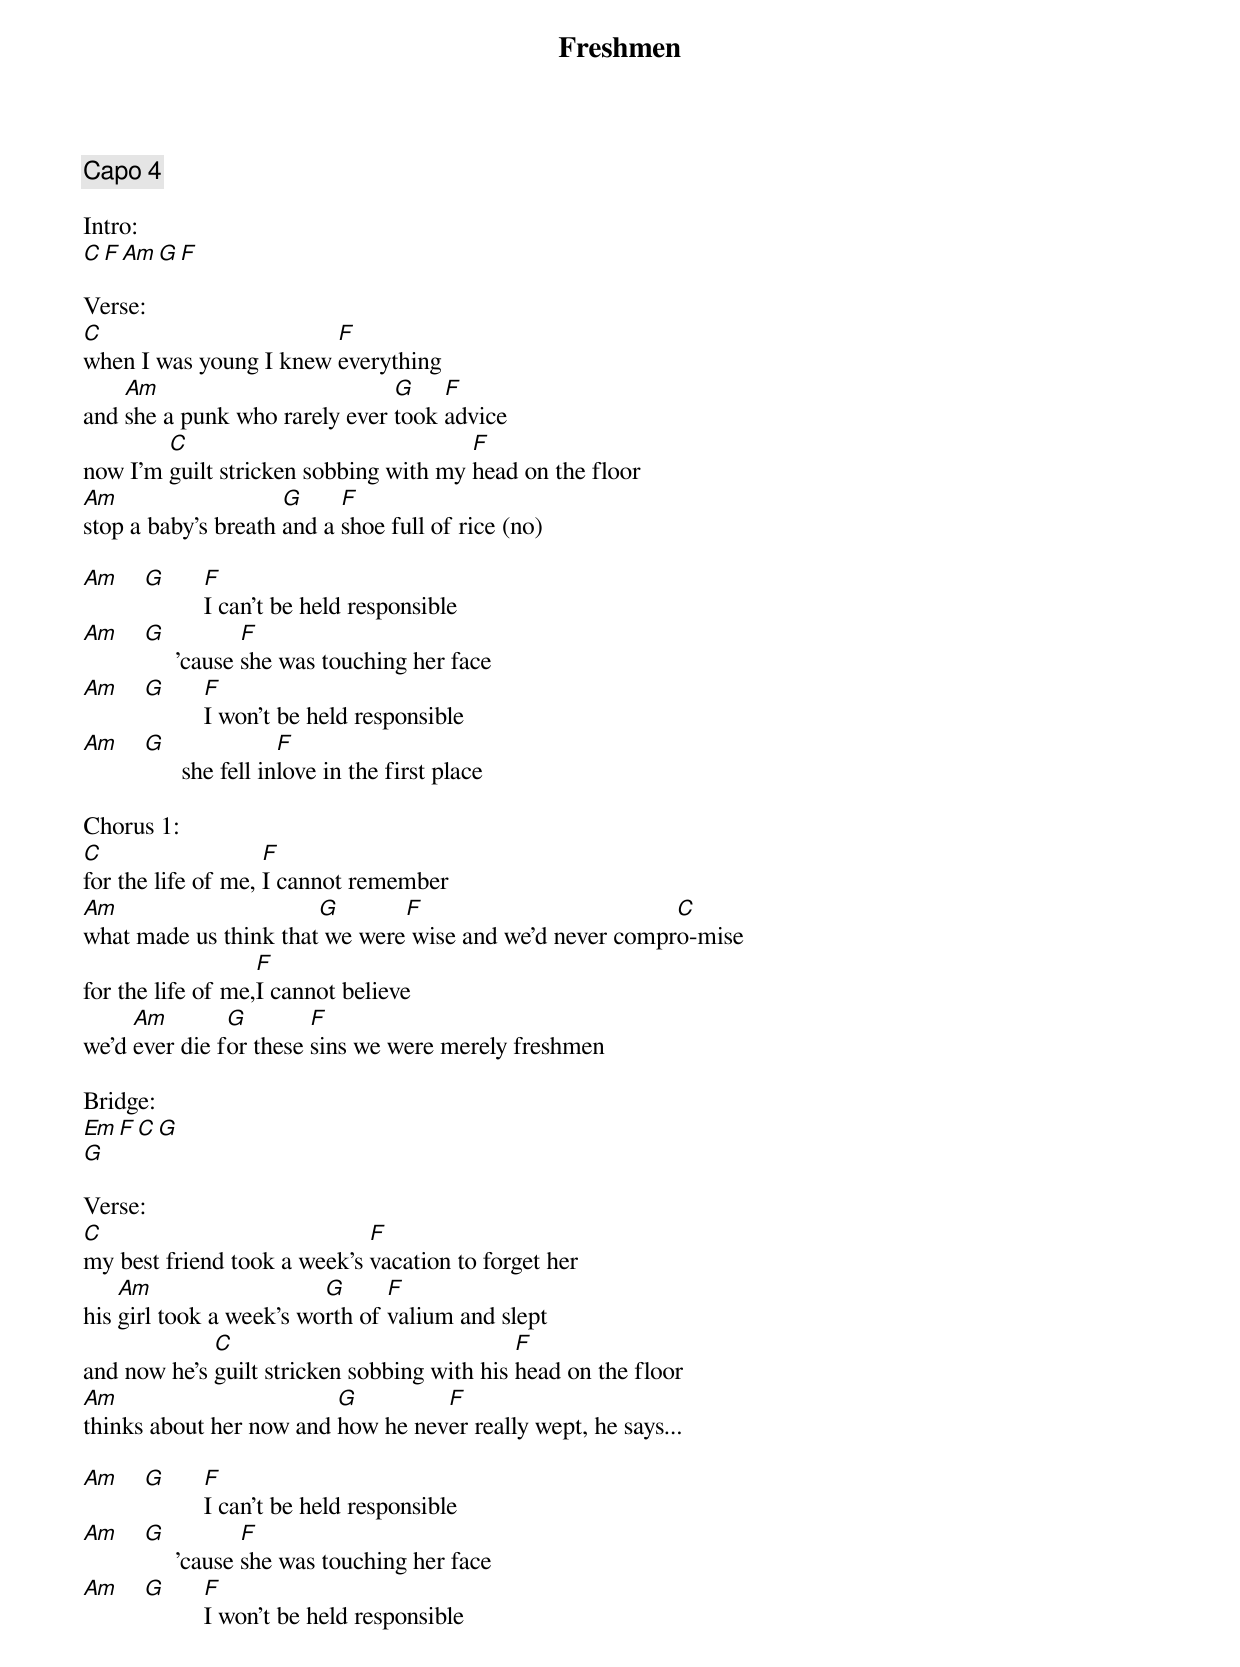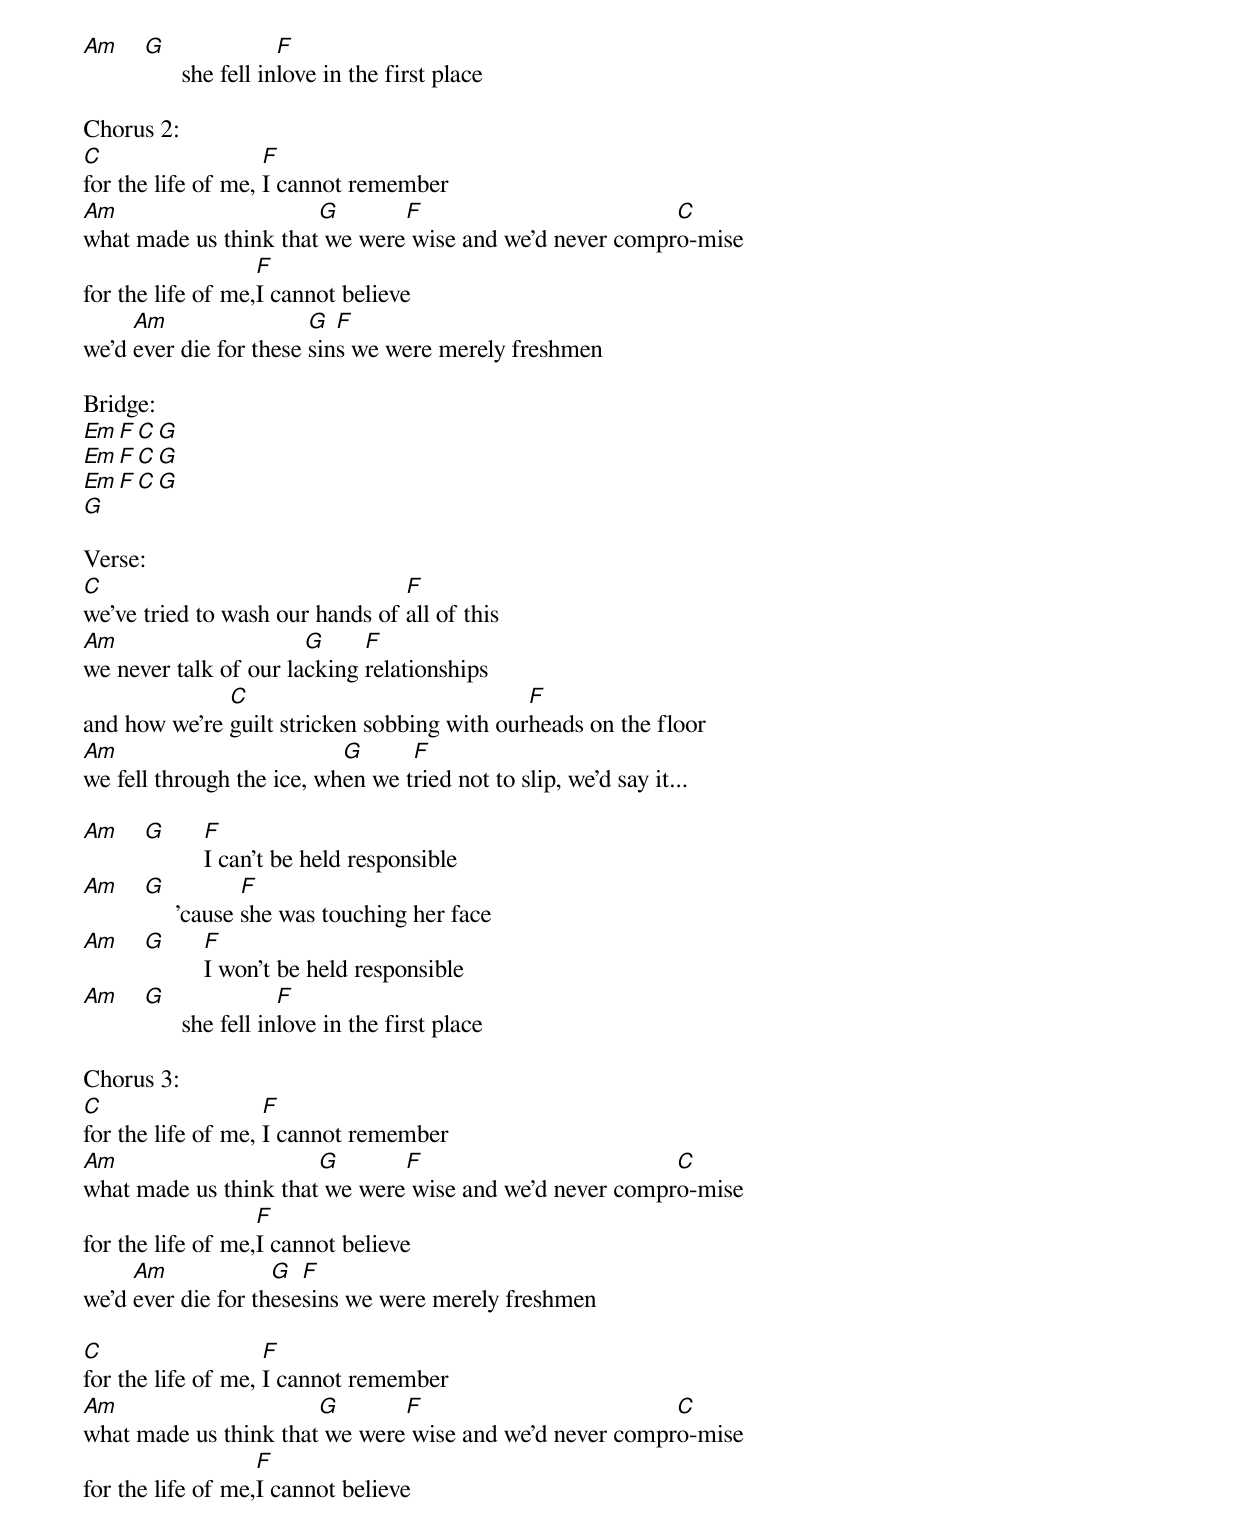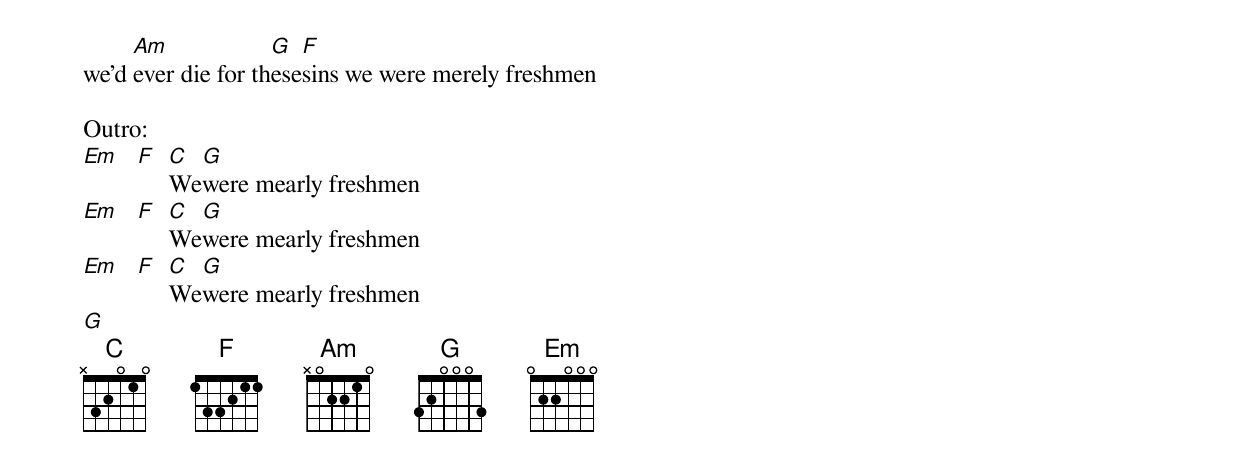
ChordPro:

{title:Freshmen}
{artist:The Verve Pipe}
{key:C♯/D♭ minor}
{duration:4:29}
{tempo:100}
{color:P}

{comment: Capo 4}

Intro:
[C][F][Am][G][F]

Verse:
[C]when I was young I knew [F]everything
and [Am]she a punk who rarely ever [G]took [F]advice
now I'm [C]guilt stricken sobbing with my [F]head on the floor
[Am]stop a baby's breath [G]and a [F]shoe full of rice (no)

[Am]    [G]      [F]I can't be held responsible
[Am]    [G]     'cause [F]she was touching her face
[Am]    [G]      [F]I won't be held responsible
[Am]    [G]      she fell in[F]love in the first place

Chorus 1:
[C]for the life of me, [F]I cannot remember
[Am]what made us think that[G] we were[F] wise and we'd never compr[C]o-mise
for the life of me,[F]I cannot believe
we'd [Am]ever die f[G]or these [F]sins we were merely freshmen

Bridge:
[Em][F][C][G]
[G]

Verse:
[C]my best friend took a week's [F]vacation to forget her
his [Am]girl took a week's wo[G]rth of [F]valium and slept
and now he's [C]guilt stricken sobbing with his [F]head on the floor
[Am]thinks about her now and [G]how he nev[F]er really wept, he says...

[Am]    [G]      [F]I can't be held responsible
[Am]    [G]     'cause [F]she was touching her face
[Am]    [G]      [F]I won't be held responsible
[Am]    [G]      she fell in[F]love in the first place

Chorus 2:
[C]for the life of me, [F]I cannot remember
[Am]what made us think that[G] we were[F] wise and we'd never compr[C]o-mise
for the life of me,[F]I cannot believe
we'd [Am]ever die for these [G]sin[F]s we were merely freshmen

Bridge:
[Em][F][C][G]
[Em][F][C][G]
[Em][F][C][G]
[G]

Verse:
[C]we've tried to wash our hands of [F]all of this
[Am]we never talk of our la[G]cking [F]relationships
and how we're [C]guilt stricken sobbing with our[F]heads on the floor
[Am]we fell through the ice, wh[G]en we t[F]ried not to slip, we'd say it...

[Am]    [G]      [F]I can't be held responsible
[Am]    [G]     'cause [F]she was touching her face
[Am]    [G]      [F]I won't be held responsible
[Am]    [G]      she fell in[F]love in the first place

Chorus 3:
[C]for the life of me, [F]I cannot remember
[Am]what made us think that[G] we were[F] wise and we'd never compr[C]o-mise
for the life of me,[F]I cannot believe
we'd [Am]ever die for th[G]ese[F]sins we were merely freshmen

[C]for the life of me, [F]I cannot remember
[Am]what made us think that[G] we were[F] wise and we'd never compr[C]o-mise
for the life of me,[F]I cannot believe
we'd [Am]ever die for th[G]ese[F]sins we were merely freshmen

Outro:
[Em]   [F]  [C]We[G]were mearly freshmen
[Em]   [F]  [C]We[G]were mearly freshmen
[Em]   [F]  [C]We[G]were mearly freshmen
[G]
